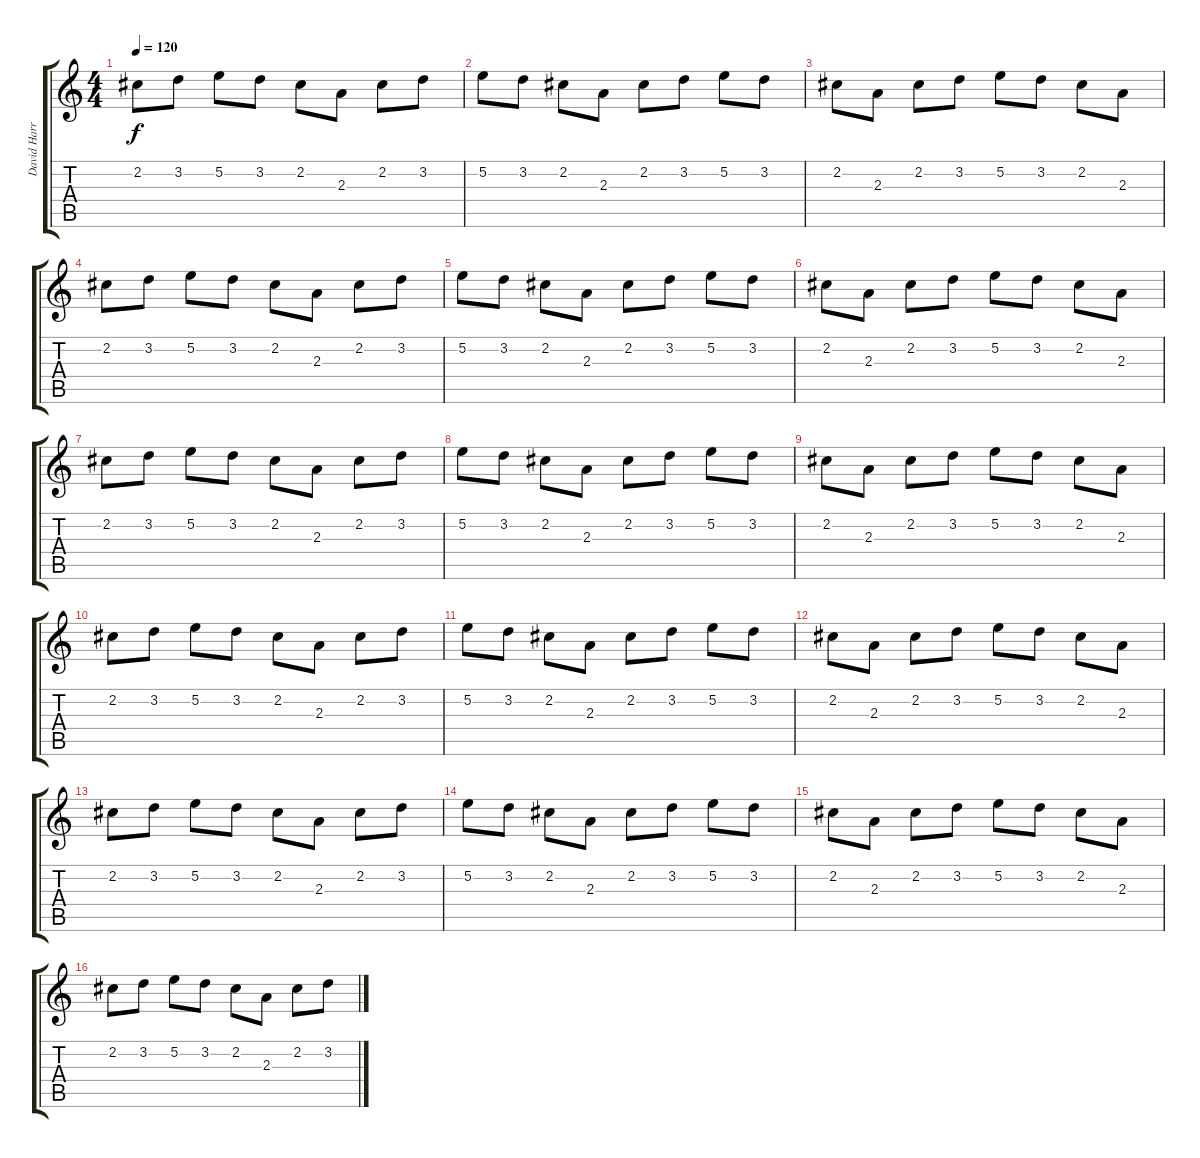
\track ("David Harris" "David Harr") {instrument overdrivenguitar}
\staff {score tabs}
\tuning (E4 B3 G3 D3 A2 E2) {hide}
\ts (4 4)
\tempo 120
\clef g2
\ks c
2.2.8{dy f} 3.2.8 5.2.8 3.2.8 2.2.8 2.3.8 2.2.8 3.2.8 |
5.2.8 3.2.8 2.2.8 2.3.8 2.2.8 3.2.8 5.2.8 3.2.8 |
2.2.8 2.3.8 2.2.8 3.2.8 5.2.8 3.2.8 2.2.8 2.3.8 |
2.2.8 3.2.8 5.2.8 3.2.8 2.2.8 2.3.8 2.2.8 3.2.8 |
5.2.8 3.2.8 2.2.8 2.3.8 2.2.8 3.2.8 5.2.8 3.2.8 |
2.2.8 2.3.8 2.2.8 3.2.8 5.2.8 3.2.8 2.2.8 2.3.8 |
2.2.8 3.2.8 5.2.8 3.2.8 2.2.8 2.3.8 2.2.8 3.2.8 |
5.2.8 3.2.8 2.2.8 2.3.8 2.2.8 3.2.8 5.2.8 3.2.8 |
2.2.8 2.3.8 2.2.8 3.2.8 5.2.8 3.2.8 2.2.8 2.3.8 |
2.2.8 3.2.8 5.2.8 3.2.8 2.2.8 2.3.8 2.2.8 3.2.8 |
5.2.8 3.2.8 2.2.8 2.3.8 2.2.8 3.2.8 5.2.8 3.2.8 |
2.2.8 2.3.8 2.2.8 3.2.8 5.2.8 3.2.8 2.2.8 2.3.8 |
2.2.8 3.2.8 5.2.8 3.2.8 2.2.8 2.3.8 2.2.8 3.2.8 |
5.2.8 3.2.8 2.2.8 2.3.8 2.2.8 3.2.8 5.2.8 3.2.8 |
2.2.8 2.3.8 2.2.8 3.2.8 5.2.8 3.2.8 2.2.8 2.3.8 |
2.2.8 3.2.8 5.2.8 3.2.8 2.2.8 2.3.8 2.2.8 3.2.8
